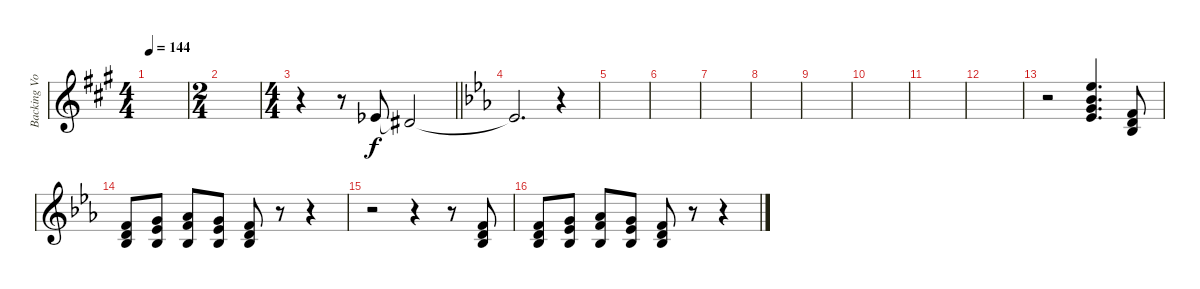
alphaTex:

\track ("Backing Vocals 4" "Backing Vo") {instrument lead6voice}
\staff {score}
\tuning (E4 B3 G3 D3 A2 E2) {hide}
\ts (4 4)
\tempo 144
\clef g2
\ks a
|
\ts (2 4)
|
\ts (4 4)
\barLineRight lightlight
r.4 r.8 4.2{acc b}.8 4.2{t}.2 |
\ks eb
4.2{t}.2{d} r.4 |
|
|
|
|
|
|
|
|
r.2 (3.1 4.2 15.3 25.4).4{d} (1.1 3.2 3.3).8 |
(1.1 3.2 3.3).8 (3.1 4.2 3.3).8 (1.1 9.2 3.3).8 (3.1 4.2 3.3).8 (1.1 3.2 3.3).8 r.8 r.4 |
r.2 r.4 r.8 (1.1 3.2 3.3).8 |
(1.1 3.2 3.3).8 (3.1 4.2 3.3).8 (1.1 9.2 3.3).8 (3.1 4.2 3.3).8 (1.1 3.2 3.3).8 r.8 r.4
